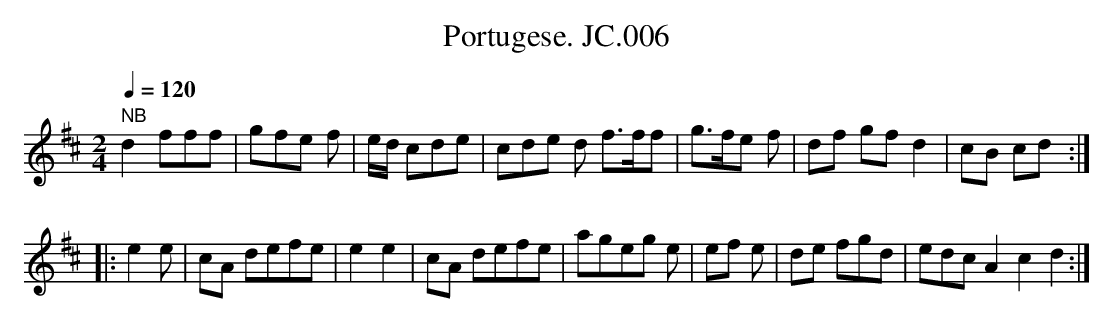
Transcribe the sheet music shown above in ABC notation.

X:1
T:Portugese. JC.006
M:2/4
L:1/8
Q:1/4=120
K:D
" NB"d2fff|\\
gfe f|e/d/ cde|cde d f>ff|g>fe f|df gfd2|cB cd:|
|:e2e|cA defe|e2e2|cA defe|ageg e|ef e|de fgd|edc A2c2d2:|
